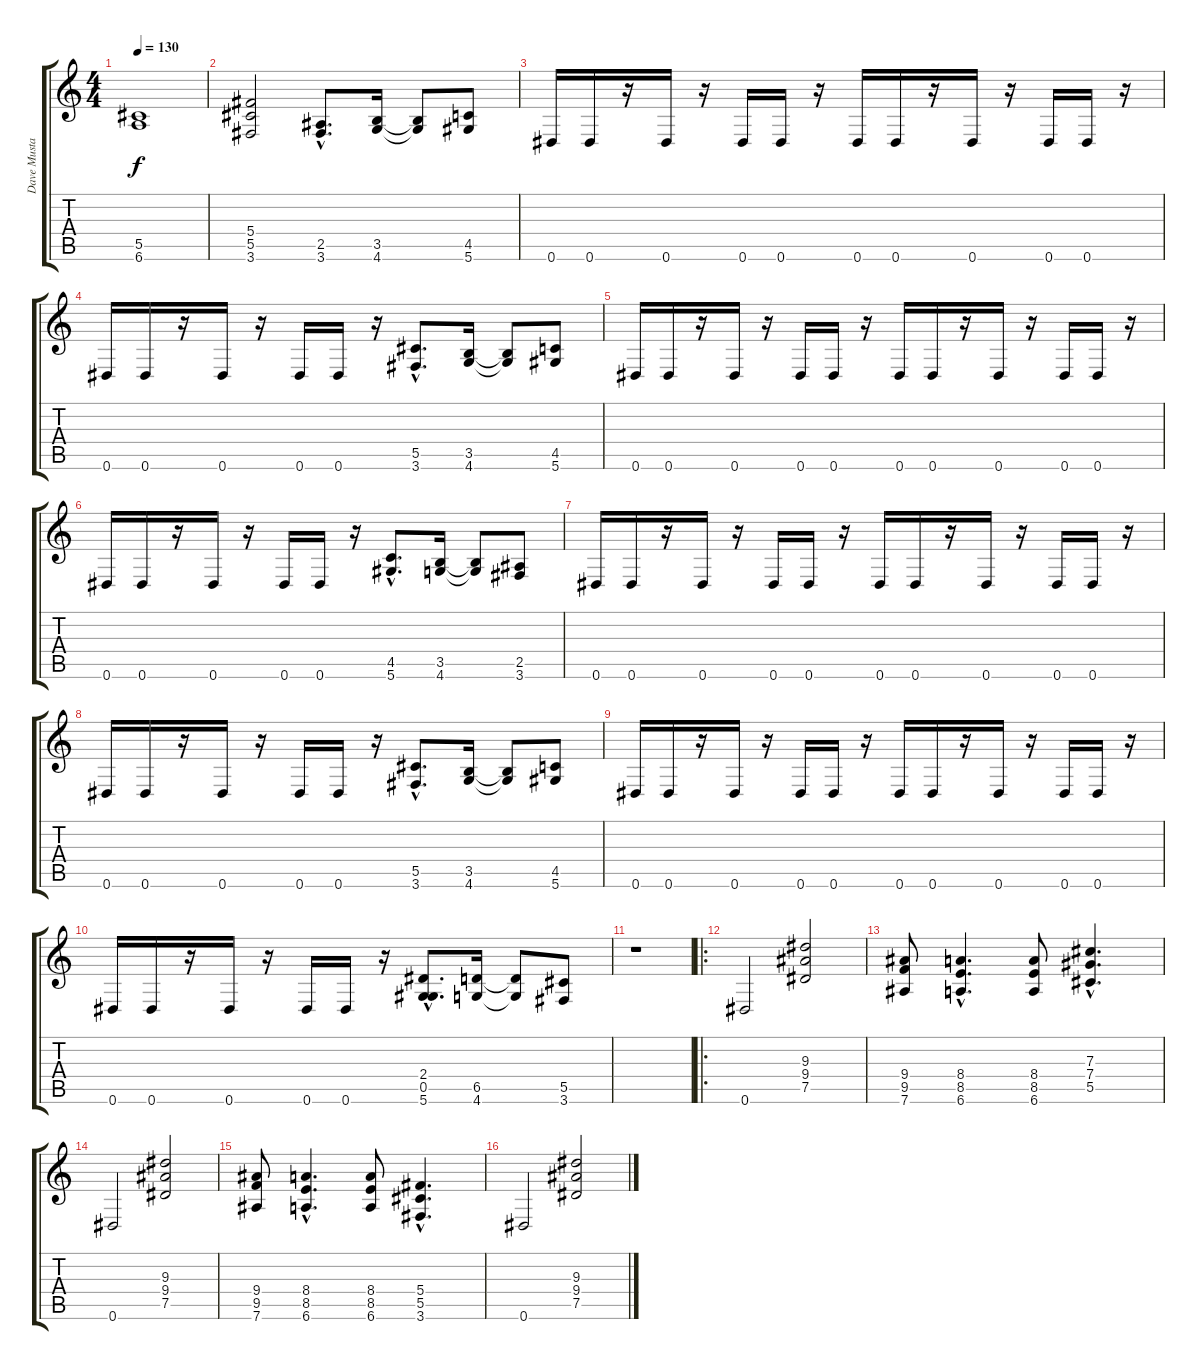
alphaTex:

\track ("Dave Mustaine" "Dave Musta") {instrument distortionguitar}
\staff {score tabs}
\tuning (Eb4 Bb3 Gb3 Db3 Ab2 Eb2) {hide}
\ts (4 4)
\tempo 130
\clef g2
\ks c
(5.5 6.6).1{dy f} |
(5.4 5.5 3.6).2 (2.5{hac} 3.6{hac}).8{d} (3.5 4.6).16 (3.5{t} 4.6{t}).8 (4.5 5.6).8 |
0.6.16 0.6.16 r.16 0.6.16 r.16 0.6.16 0.6.16 r.16 0.6.16 0.6.16 r.16 0.6.16 r.16 0.6.16 0.6.16 r.16 |
0.6.16 0.6.16 r.16 0.6.16 r.16 0.6.16 0.6.16 r.16 (5.5{hac} 3.6{hac}).8{d} (3.5 4.6).16 (3.5{t} 4.6{t}).8 (4.5 5.6).8 |
0.6.16 0.6.16 r.16 0.6.16 r.16 0.6.16 0.6.16 r.16 0.6.16 0.6.16 r.16 0.6.16 r.16 0.6.16 0.6.16 r.16 |
0.6.16 0.6.16 r.16 0.6.16 r.16 0.6.16 0.6.16 r.16 (4.5{hac} 5.6{hac}).8{d} (3.5 4.6).16 (3.5{t} 4.6{t}).8 (2.5 3.6).8 |
0.6.16 0.6.16 r.16 0.6.16 r.16 0.6.16 0.6.16 r.16 0.6.16 0.6.16 r.16 0.6.16 r.16 0.6.16 0.6.16 r.16 |
0.6.16 0.6.16 r.16 0.6.16 r.16 0.6.16 0.6.16 r.16 (5.5{hac} 3.6{hac}).8{d} (3.5 4.6).16 (3.5{t} 4.6{t}).8 (4.5 5.6).8 |
0.6.16 0.6.16 r.16 0.6.16 r.16 0.6.16 0.6.16 r.16 0.6.16 0.6.16 r.16 0.6.16 r.16 0.6.16 0.6.16 r.16 |
0.6.16 0.6.16 r.16 0.6.16 r.16 0.6.16 0.6.16 r.16 (2.4{hac} 0.5{hac} 5.6{hac}).8{d} (6.5 4.6).16 (6.5{t} 4.6{t}).8 (5.5 3.6).8 |
r.1 |
\ro
0.6.2 (9.3 9.4 7.5).2 |
(9.4 9.5 7.6).8 (8.4{hac} 8.5{hac} 6.6{hac}).4{d} (8.4 8.5 6.6).8 (7.3{hac} 7.4{hac} 5.5{hac}).4{d} |
0.6.2 (9.3 9.4 7.5).2 |
(9.4 9.5 7.6).8 (8.4{hac} 8.5{hac} 6.6{hac}).4{d} (8.4 8.5 6.6).8 (5.4{hac} 5.5{hac} 3.6{hac}).4{d} |
0.6.2 (9.3 9.4 7.5).2
